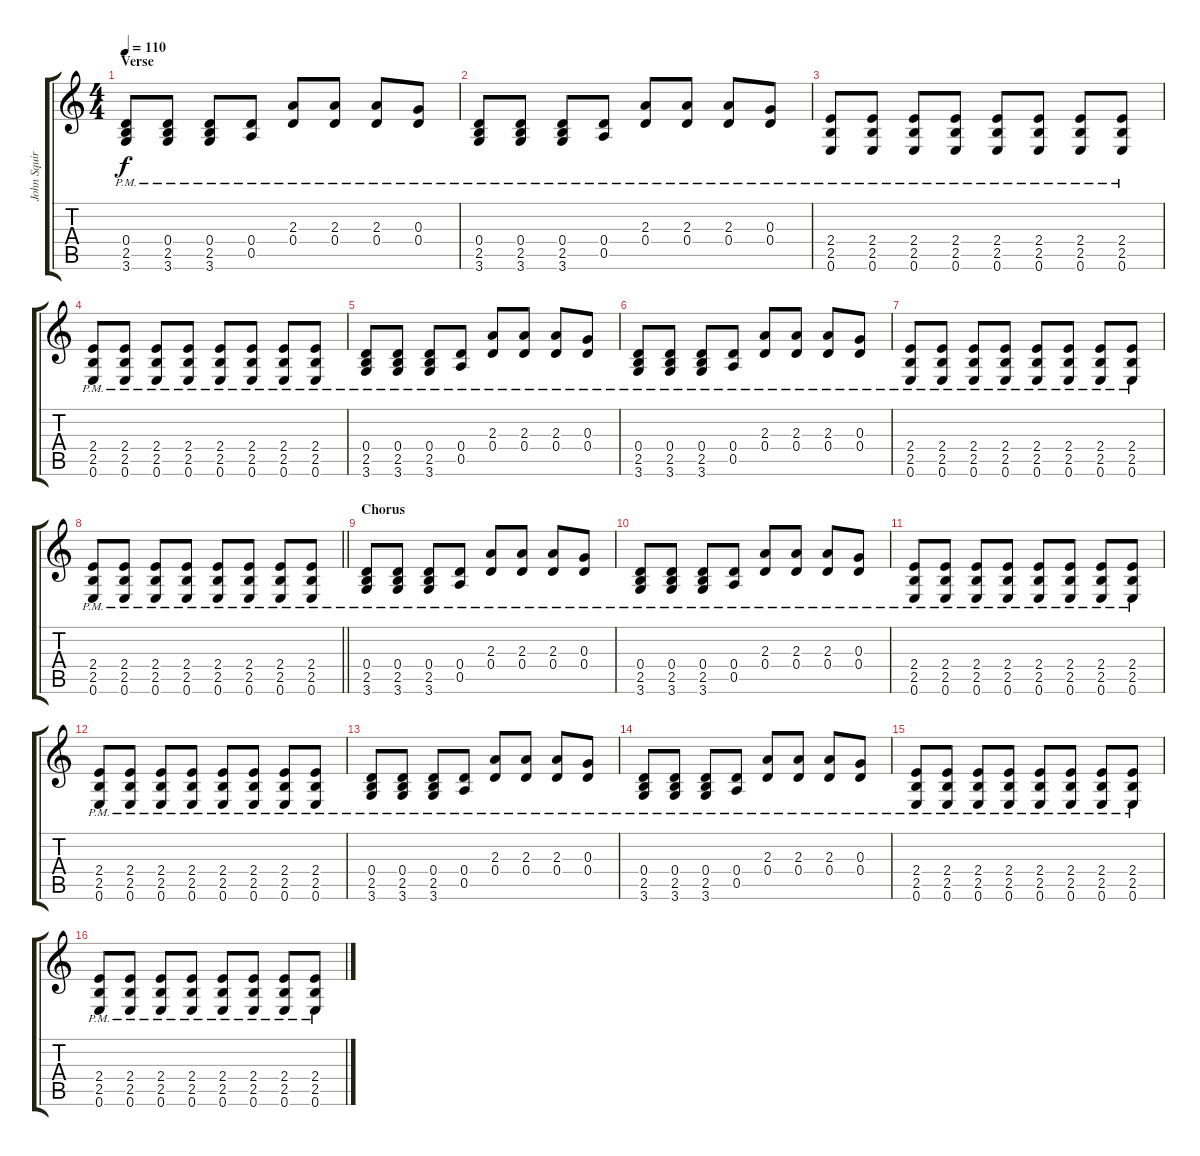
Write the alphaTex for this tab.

\track ("John Squire" "John Squir") {instrument electricguitarjazz}
\staff {score tabs}
\tuning (E4 B3 G3 D3 A2 E2) {hide}
\ts (4 4)
\section ("" "Verse")
\tempo 110
\clef g2
\ks c
(0.4{pm} 2.5{pm} 3.6{pm}).8{dy f} (0.4{pm} 2.5{pm} 3.6{pm}).8 (0.4{pm} 2.5{pm} 3.6{pm}).8 (0.4{pm} 0.5{pm}).8 (2.3{pm} 0.4{pm}).8 (2.3{pm} 0.4{pm}).8 (2.3{pm} 0.4{pm}).8 (0.3{pm} 0.4{pm}).8 |
(0.4{pm} 2.5{pm} 3.6{pm}).8 (0.4{pm} 2.5{pm} 3.6{pm}).8 (0.4{pm} 2.5{pm} 3.6{pm}).8 (0.4{pm} 0.5{pm}).8 (2.3{pm} 0.4{pm}).8 (2.3{pm} 0.4{pm}).8 (2.3{pm} 0.4{pm}).8 (0.3{pm} 0.4{pm}).8 |
(2.4{pm} 2.5{pm} 0.6{pm}).8 (2.4{pm} 2.5{pm} 0.6{pm}).8 (2.4{pm} 2.5{pm} 0.6{pm}).8 (2.4{pm} 2.5{pm} 0.6{pm}).8 (2.4{pm} 2.5{pm} 0.6{pm}).8 (2.4{pm} 2.5{pm} 0.6{pm}).8 (2.4{pm} 2.5{pm} 0.6{pm}).8 (2.4{pm} 2.5{pm} 0.6{pm}).8 |
(2.4{pm} 2.5{pm} 0.6{pm}).8 (2.4{pm} 2.5{pm} 0.6{pm}).8 (2.4{pm} 2.5{pm} 0.6{pm}).8 (2.4{pm} 2.5{pm} 0.6{pm}).8 (2.4{pm} 2.5{pm} 0.6{pm}).8 (2.4{pm} 2.5{pm} 0.6{pm}).8 (2.4{pm} 2.5{pm} 0.6{pm}).8 (2.4{pm} 2.5{pm} 0.6{pm}).8 |
(0.4{pm} 2.5{pm} 3.6{pm}).8 (0.4{pm} 2.5{pm} 3.6{pm}).8 (0.4{pm} 2.5{pm} 3.6{pm}).8 (0.4{pm} 0.5{pm}).8 (2.3{pm} 0.4{pm}).8 (2.3{pm} 0.4{pm}).8 (2.3{pm} 0.4{pm}).8 (0.3{pm} 0.4{pm}).8 |
(0.4{pm} 2.5{pm} 3.6{pm}).8 (0.4{pm} 2.5{pm} 3.6{pm}).8 (0.4{pm} 2.5{pm} 3.6{pm}).8 (0.4{pm} 0.5{pm}).8 (2.3{pm} 0.4{pm}).8 (2.3{pm} 0.4{pm}).8 (2.3{pm} 0.4{pm}).8 (0.3{pm} 0.4{pm}).8 |
(2.4{pm} 2.5{pm} 0.6{pm}).8 (2.4{pm} 2.5{pm} 0.6{pm}).8 (2.4{pm} 2.5{pm} 0.6{pm}).8 (2.4{pm} 2.5{pm} 0.6{pm}).8 (2.4{pm} 2.5{pm} 0.6{pm}).8 (2.4{pm} 2.5{pm} 0.6{pm}).8 (2.4{pm} 2.5{pm} 0.6{pm}).8 (2.4{pm} 2.5{pm} 0.6{pm}).8 |
\barLineRight lightlight
(2.4{pm} 2.5{pm} 0.6{pm}).8 (2.4{pm} 2.5{pm} 0.6{pm}).8 (2.4{pm} 2.5{pm} 0.6{pm}).8 (2.4{pm} 2.5{pm} 0.6{pm}).8 (2.4{pm} 2.5{pm} 0.6{pm}).8 (2.4{pm} 2.5{pm} 0.6{pm}).8 (2.4{pm} 2.5{pm} 0.6{pm}).8 (2.4{pm} 2.5{pm} 0.6{pm}).8 |
\section ("" "Chorus")
(0.4{pm} 2.5{pm} 3.6{pm}).8 (0.4{pm} 2.5{pm} 3.6{pm}).8 (0.4{pm} 2.5{pm} 3.6{pm}).8 (0.4{pm} 0.5{pm}).8 (2.3{pm} 0.4{pm}).8 (2.3{pm} 0.4{pm}).8 (2.3{pm} 0.4{pm}).8 (0.3{pm} 0.4{pm}).8 |
(0.4{pm} 2.5{pm} 3.6{pm}).8 (0.4{pm} 2.5{pm} 3.6{pm}).8 (0.4{pm} 2.5{pm} 3.6{pm}).8 (0.4{pm} 0.5{pm}).8 (2.3{pm} 0.4{pm}).8 (2.3{pm} 0.4{pm}).8 (2.3{pm} 0.4{pm}).8 (0.3{pm} 0.4{pm}).8 |
(2.4{pm} 2.5{pm} 0.6{pm}).8 (2.4{pm} 2.5{pm} 0.6{pm}).8 (2.4{pm} 2.5{pm} 0.6{pm}).8 (2.4{pm} 2.5{pm} 0.6{pm}).8 (2.4{pm} 2.5{pm} 0.6{pm}).8 (2.4{pm} 2.5{pm} 0.6{pm}).8 (2.4{pm} 2.5{pm} 0.6{pm}).8 (2.4{pm} 2.5{pm} 0.6{pm}).8 |
(2.4{pm} 2.5{pm} 0.6{pm}).8 (2.4{pm} 2.5{pm} 0.6{pm}).8 (2.4{pm} 2.5{pm} 0.6{pm}).8 (2.4{pm} 2.5{pm} 0.6{pm}).8 (2.4{pm} 2.5{pm} 0.6{pm}).8 (2.4{pm} 2.5{pm} 0.6{pm}).8 (2.4{pm} 2.5{pm} 0.6{pm}).8 (2.4{pm} 2.5{pm} 0.6{pm}).8 |
(0.4{pm} 2.5{pm} 3.6{pm}).8 (0.4{pm} 2.5{pm} 3.6{pm}).8 (0.4{pm} 2.5{pm} 3.6{pm}).8 (0.4{pm} 0.5{pm}).8 (2.3{pm} 0.4{pm}).8 (2.3{pm} 0.4{pm}).8 (2.3{pm} 0.4{pm}).8 (0.3{pm} 0.4{pm}).8 |
(0.4{pm} 2.5{pm} 3.6{pm}).8 (0.4{pm} 2.5{pm} 3.6{pm}).8 (0.4{pm} 2.5{pm} 3.6{pm}).8 (0.4{pm} 0.5{pm}).8 (2.3{pm} 0.4{pm}).8 (2.3{pm} 0.4{pm}).8 (2.3{pm} 0.4{pm}).8 (0.3{pm} 0.4{pm}).8 |
(2.4{pm} 2.5{pm} 0.6{pm}).8 (2.4{pm} 2.5{pm} 0.6{pm}).8 (2.4{pm} 2.5{pm} 0.6{pm}).8 (2.4{pm} 2.5{pm} 0.6{pm}).8 (2.4{pm} 2.5{pm} 0.6{pm}).8 (2.4{pm} 2.5{pm} 0.6{pm}).8 (2.4{pm} 2.5{pm} 0.6{pm}).8 (2.4{pm} 2.5{pm} 0.6{pm}).8 |
(2.4{pm} 2.5{pm} 0.6{pm}).8 (2.4{pm} 2.5{pm} 0.6{pm}).8 (2.4{pm} 2.5{pm} 0.6{pm}).8 (2.4{pm} 2.5{pm} 0.6{pm}).8 (2.4{pm} 2.5{pm} 0.6{pm}).8 (2.4{pm} 2.5{pm} 0.6{pm}).8 (2.4{pm} 2.5{pm} 0.6{pm}).8 (2.4{pm} 2.5{pm} 0.6{pm}).8
